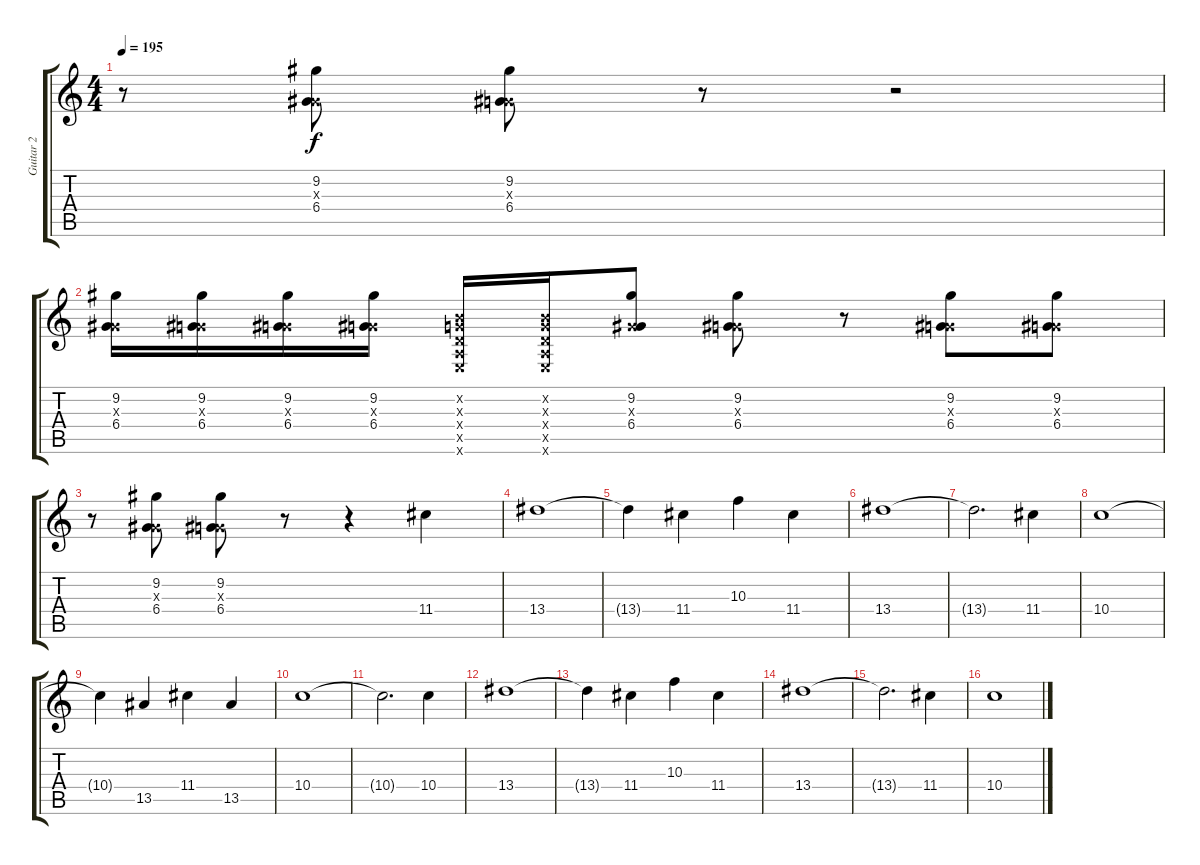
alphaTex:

\track ("Guitar 2" "Guitar 2") {instrument acousticguitarsteel}
\staff {score tabs}
\tuning (E4 B3 G3 D3 A2 E2) {hide}
\ts (4 4)
\tempo 195
\clef g2
\ks c
r.8{dy f} (9.2 0.3{x} 6.4).8 (9.2 0.3{x} 6.4).8 r.8 r.2 |
(9.2 0.3{x} 6.4).16 (9.2 0.3{x} 6.4).16 (9.2 0.3{x} 6.4).16 (9.2 0.3{x} 6.4).16 (0.2{x} 0.3{x} 0.4{x} 0.5{x} 0.6{x}).16 (0.2{x} 0.3{x} 0.4{x} 0.5{x} 0.6{x}).16 (9.2 0.3{x} 6.4).8 (9.2 0.3{x} 6.4).8 r.8 (9.2 0.3{x} 6.4).8 (9.2 0.3{x} 6.4).8 |
r.8 (9.2 0.3{x} 6.4).8 (9.2 0.3{x} 6.4).8 r.8 r.4 11.4.4{volume 16 instrument distortionguitar} |
13.4.1 |
13.4{t}.4 11.4.4 10.3.4 11.4.4 |
13.4.1 |
13.4{t}.2{d} 11.4.4 |
10.4.1 |
10.4{t}.4 13.5.4 11.4.4 13.5.4 |
10.4.1 |
10.4{t}.2{d} 10.4.4 |
13.4.1 |
13.4{t}.4 11.4.4 10.3.4 11.4.4 |
13.4.1 |
13.4{t}.2{d} 11.4.4 |
10.4.1
